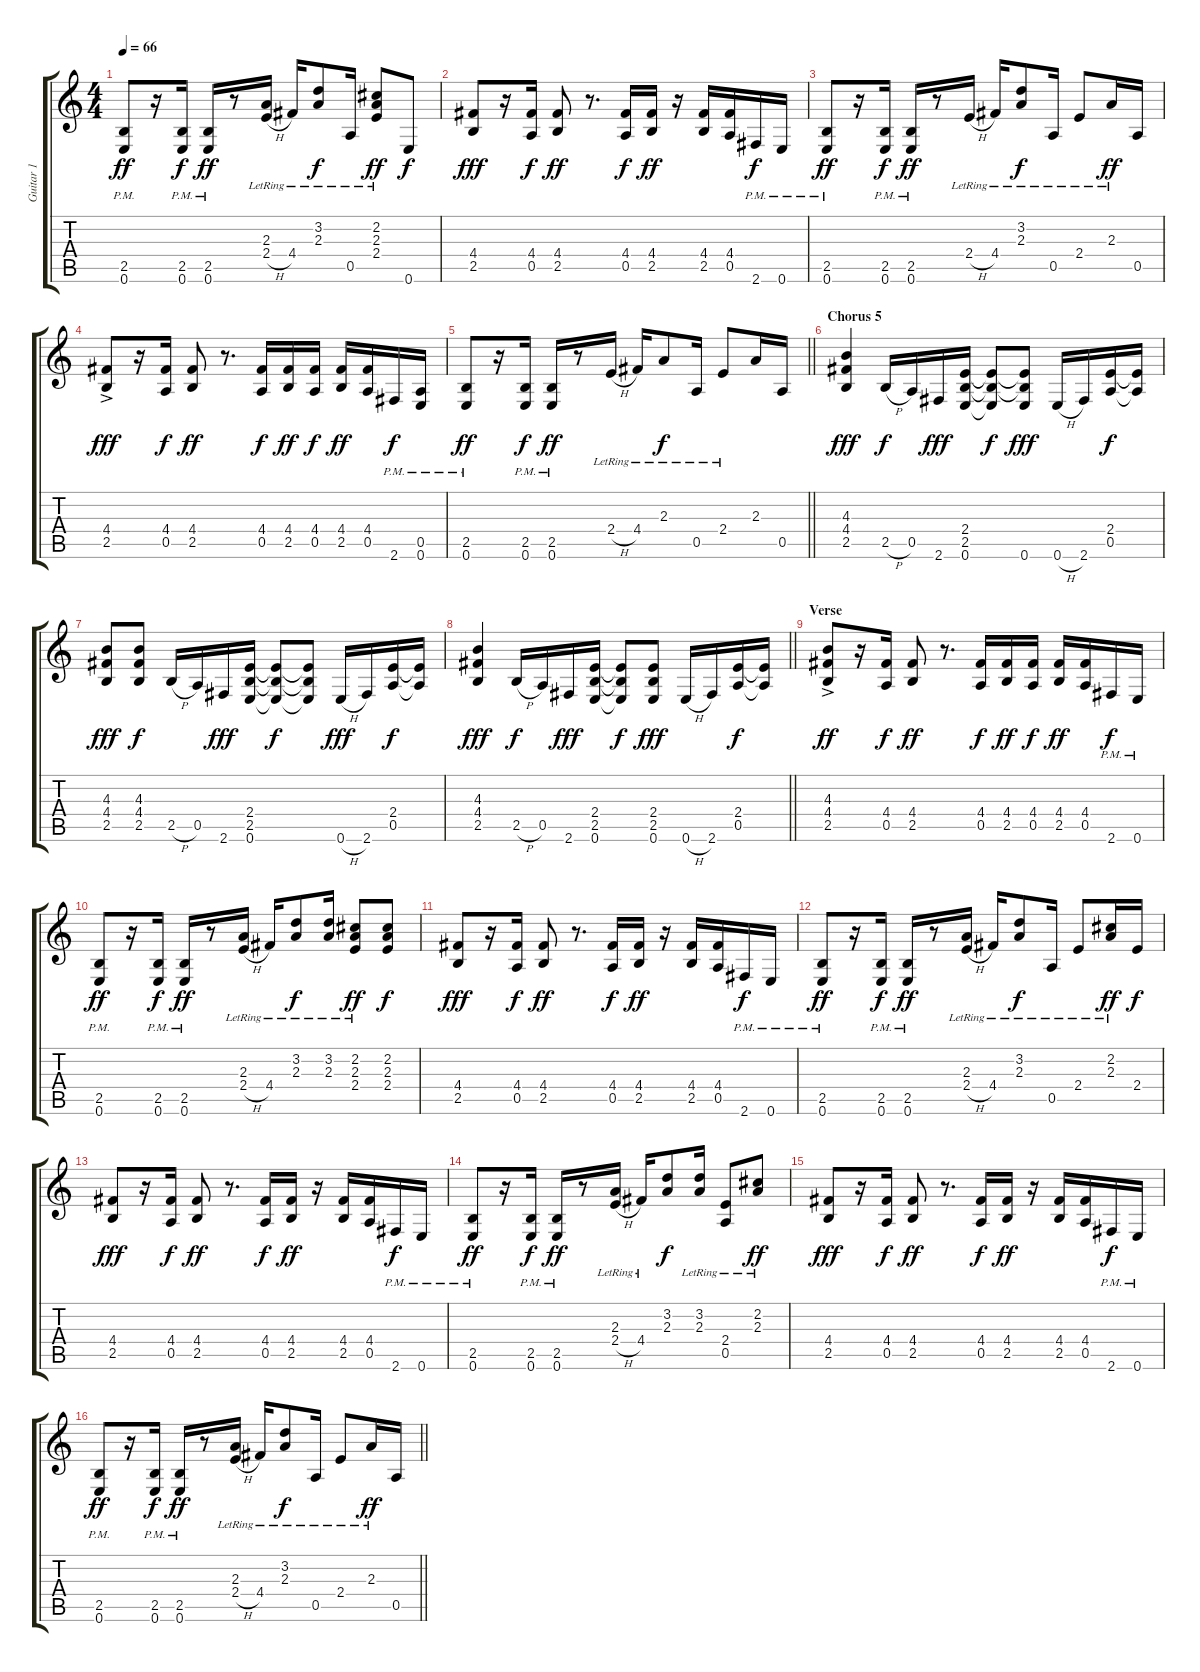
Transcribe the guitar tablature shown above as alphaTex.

\track ("Guitar 1" "Guitar 1") {instrument overdrivenguitar}
\staff {score tabs}
\tuning (E4 B3 G3 D3 A2 E2) {hide}
\ts (4 4)
\tempo 66
\clef g2
\ks c
(2.5{pm} 0.6{pm}).8{dy ff} r.16 (2.5{pm} 0.6{pm}).16{dy f} (2.5{pm} 0.6{pm}).16{dy ff} r.8 (2.3{lr} 2.4{h lr}).16 4.4{lr}.16 (3.2{lr} 2.3{lr}).8{dy f} 0.5{lr}.16 (2.2{lr} 2.3{lr} 2.4{lr}).8{dy ff} 0.6.8{dy f} |
(4.4 2.5).8{dy fff} r.16 (4.4 0.5).16{dy f} (4.4 2.5).8{dy ff} r.8{d} (4.4 0.5).16{dy f} (4.4 2.5).16{dy ff} r.16 (4.4 2.5).16 (4.4 0.5).16 2.6{pm}.16{dy f} 0.6{pm}.16 |
(2.5{pm} 0.6{pm}).8{dy ff} r.16 (2.5{pm} 0.6{pm}).16{dy f} (2.5{pm} 0.6{pm}).16{dy ff} r.8 2.4{h lr}.16 4.4{lr}.16 (3.2 2.3{lr}).8{dy f} 0.5{lr}.16 2.4{lr}.8 2.3{lr}.16{dy ff} 0.5.16 |
(4.4{ac} 2.5{ac}).8{dy fff} r.16 (4.4 0.5).16{dy f} (4.4 2.5).8{dy ff} r.8{d} (4.4 0.5).16{dy f} (4.4 2.5).16{dy ff} (4.4 0.5).16{dy f} (4.4 2.5).16{dy ff} (4.4 0.5).16 2.6{pm}.16{dy f} (0.5{pm} 0.6{pm}).16 |
\barLineRight lightlight
(2.5{pm} 0.6{pm}).8{dy ff} r.16 (2.5{pm} 0.6{pm}).16{dy f} (2.5{pm} 0.6{pm}).16{dy ff} r.8 2.4{h lr}.16 4.4{lr}.16 2.3{lr}.8{dy f} 0.5{lr}.16 2.4{lr}.8 2.3.16 0.5.16 |
\section ("" "Chorus 5")
(4.3 4.4 2.5).4{dy fff} 2.5{h}.16{dy f} 0.5.16 2.6.16{dy fff} (2.4 2.5 0.6).16 (2.4{t} 2.5{t} 0.6{t}).8{dy f} (2.4{t} 2.5{t} 0.6).8{dy fff} 0.6{h}.16 2.6.16 (2.4 0.5).16{dy f} (2.4{t} 0.5{t}).16 |
(4.3 4.4 2.5).8{dy fff} (4.3 4.4 2.5).8{dy f} 2.5{h}.16 0.5.16 2.6.16{dy fff} (2.4 2.5 0.6).16 (2.4{t} 2.5{t} 0.6{t}).8{dy f} (2.4{t} 2.5{t} 0.6{t}).8 0.6{h}.16{dy fff} 2.6.16 (2.4 0.5).16{dy f} (2.4{t} 0.5{t}).16 |
\barLineRight lightlight
(4.3 4.4 2.5).4{dy fff} 2.5{h}.16{dy f} 0.5.16 2.6.16{dy fff} (2.4 2.5 0.6).16 (2.4{t} 2.5{t} 0.6{t}).8{dy f} (2.4 2.5 0.6).8{dy fff} 0.6{h}.16 2.6.16 (2.4 0.5).16{dy f} (2.4{t} 0.5{t}).16 |
\section ("" "Verse")
(4.3 4.4{ac} 2.5{ac}).8{dy ff} r.16 (4.4 0.5).16{dy f} (4.4 2.5).8{dy ff} r.8{d} (4.4 0.5).16{dy f} (4.4 2.5).16{dy ff} (4.4 0.5).16{dy f} (4.4 2.5).16{dy ff} (4.4 0.5).16 2.6{pm}.16{dy f} 0.6{pm}.16 |
(2.5{pm} 0.6{pm}).8{dy ff} r.16 (2.5{pm} 0.6{pm}).16{dy f} (2.5{pm} 0.6{pm}).16{dy ff} r.8 (2.3{lr} 2.4{h lr}).16 4.4{lr}.16 (3.2{lr} 2.3{lr}).8{dy f} (3.2{lr} 2.3{lr}).16 (2.2{lr} 2.3{lr} 2.4{lr}).8{dy ff} (2.2 2.3 2.4).8{dy f} |
(4.4 2.5).8{dy fff} r.16 (4.4 0.5).16{dy f} (4.4 2.5).8{dy ff} r.8{d} (4.4 0.5).16{dy f} (4.4 2.5).16{dy ff} r.16 (4.4 2.5).16 (4.4 0.5).16 2.6{pm}.16{dy f} 0.6{pm}.16 |
(2.5{pm} 0.6{pm}).8{dy ff} r.16 (2.5{pm} 0.6{pm}).16{dy f} (2.5{pm} 0.6{pm}).16{dy ff} r.8 (2.3 2.4{h lr}).16 4.4{lr}.16 (3.2 2.3{lr}).8{dy f} 0.5{lr}.16 2.4{lr}.8 (2.2 2.3{lr}).16{dy ff} 2.4.16{dy f} |
(4.4 2.5).8{dy fff} r.16 (4.4 0.5).16{dy f} (4.4 2.5).8{dy ff} r.8{d} (4.4 0.5).16{dy f} (4.4 2.5).16{dy ff} r.16 (4.4 2.5).16 (4.4 0.5).16 2.6{pm}.16{dy f} 0.6{pm}.16 |
(2.5{pm} 0.6{pm}).8{dy ff} r.16 (2.5{pm} 0.6{pm}).16{dy f} (2.5{pm} 0.6{pm}).16{dy ff} r.8 (2.3 2.4{h lr}).16 4.4{lr}.16 (3.2 2.3).8{dy f} (3.2 2.3{lr}).16 (2.4 0.5{lr}).8 (2.2 2.3{lr}).8{dy ff} |
(4.4 2.5).8{dy fff} r.16 (4.4 0.5).16{dy f} (4.4 2.5).8{dy ff} r.8{d} (4.4 0.5).16{dy f} (4.4 2.5).16{dy ff} r.16 (4.4 2.5).16 (4.4 0.5).16 2.6{pm}.16{dy f} 0.6{pm}.16 |
\barLineRight lightlight
(2.5{pm} 0.6{pm}).8{dy ff} r.16 (2.5{pm} 0.6{pm}).16{dy f} (2.5{pm} 0.6{pm}).16{dy ff} r.8 (2.3{lr} 2.4{h lr}).16 4.4{lr}.16 (3.2{lr} 2.3{lr}).8{dy f} 0.5{lr}.16 2.4{lr}.8 2.3{lr}.16{dy ff} 0.5.16
